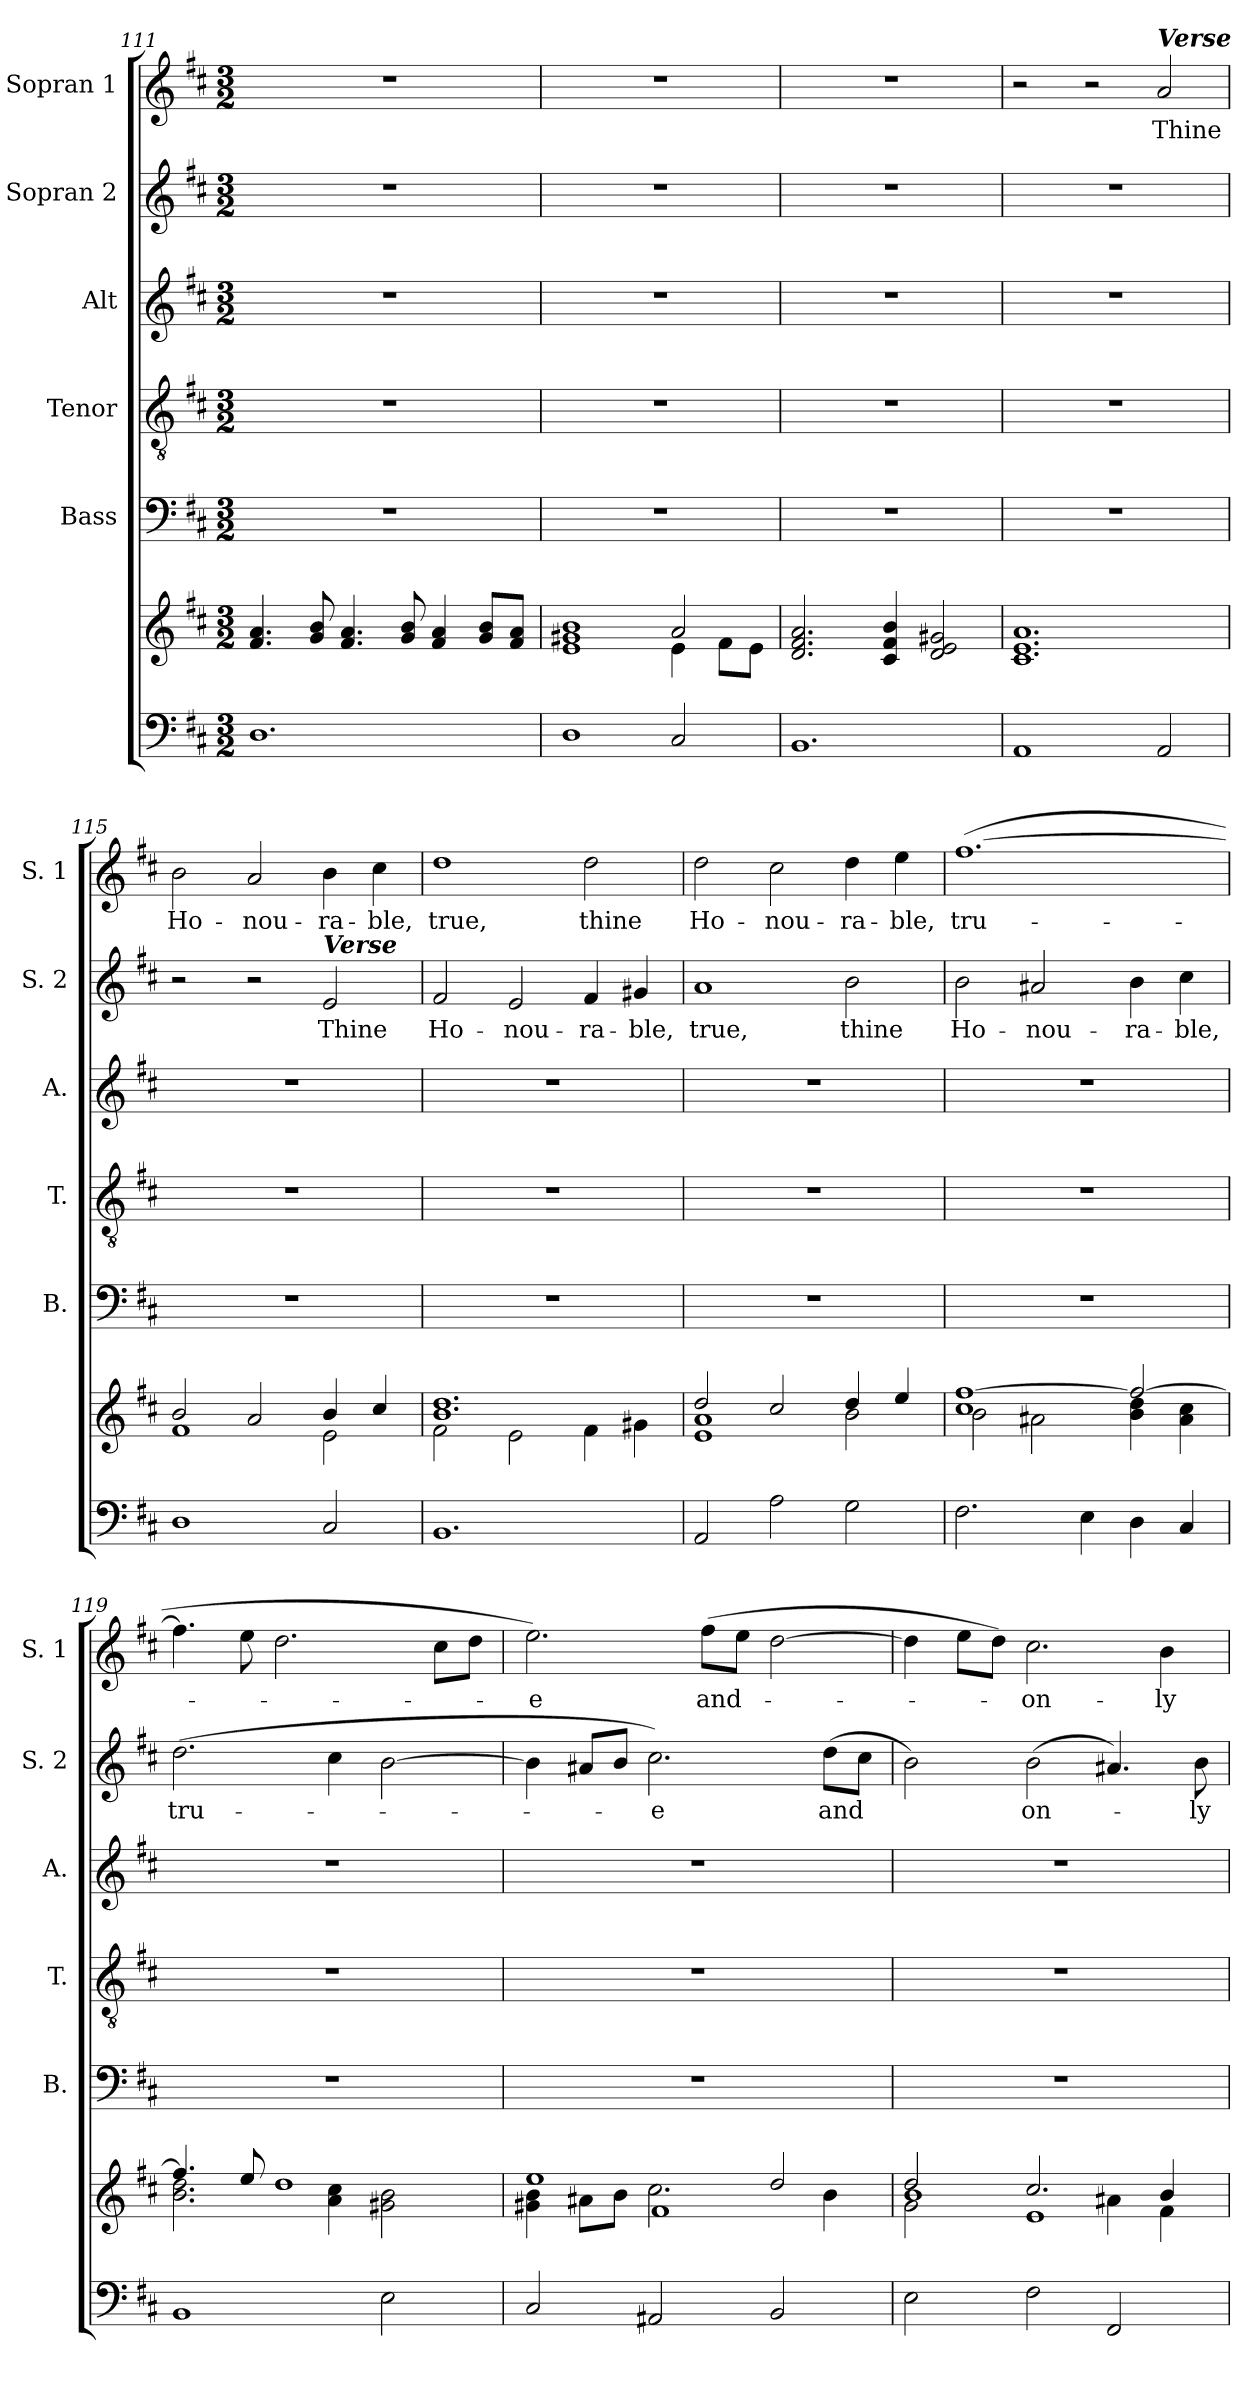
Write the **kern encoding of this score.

**kern	**kern	**kern	**kern	**kern	**kern	**text	**kern	**text
*part6	*part6	*part5	*part4	*part3	*part2	*part2	*part1	*part1
*staff7	*staff6	*staff5	*staff4	*staff3	*staff2	*staff2	*staff1	*staff1
*	*	*I"Bass	*I"Tenor	*I"Alt	*I"Sopran 2	*	*I"Sopran 1	*
*	*	*I'B.	*I'T.	*I'A.	*I'S. 2	*	*I'S. 1	*
*clefF4	*clefG2	*clefF4	*clefGv2	*clefG2	*clefG2	*	*clefG2	*
*k[f#c#]	*k[f#c#]	*k[f#c#]	*k[f#c#]	*k[f#c#]	*k[f#c#]	*	*k[f#c#]	*
*D:	*D:	*D:	*D:	*D:	*D:	*	*D:	*
*M3/2	*M3/2	*M3/2	*M3/2	*M3/2	*M3/2	*	*M3/2	*
=111	=111	=111	=111	=111	=111	=111	=111	=111
1.D	4.f#/ 4.a/	1.r	1.r	1.r	1.r	.	1.r	.
.	8g/ 8b/	.	.	.	.	.	.	.
.	4.f#/ 4.a/	.	.	.	.	.	.	.
.	8g/ 8b/	.	.	.	.	.	.	.
.	4f#/ 4a/	.	.	.	.	.	.	.
.	8g/ 8b/L	.	.	.	.	.	.	.
.	8f#/ 8a/J	.	.	.	.	.	.	.
=112	=112	=112	=112	=112	=112	=112	=112	=112
*	*^	*	*	*	*	*	*	*
1D	1e 1g#X 1b	1ryy	1.r	1.r	1.r	1.r	.	1.r	.
2C#/	2a/	4e\	.	.	.	.	.	.	.
.	.	8f#\L	.	.	.	.	.	.	.
.	.	8e\J	.	.	.	.	.	.	.
*	*v	*v	*	*	*	*	*	*	*
=113	=113	=113	=113	=113	=113	=113	=113	=113
1.BB	2.d/ 2.f#/ 2.a/	1.r	1.r	1.r	1.r	.	1.r	.
.	4c#/ 4f#/ 4b/	.	.	.	.	.	.	.
.	2d/ 2e/ 2g#X/	.	.	.	.	.	.	.
!!LO:LB:g=z
=114	=114	=114	=114	=114	=114	=114	=114	=114
1AA	1.c# 1.e 1.a	1.r	1.r	1.r	1.r	.	2r	.
.	.	.	.	.	.	.	2r	.
!	!	!	!	!	!	!	!LO:TX:a:Bi:t=Verse	!
!	!	!	!	!	!	!	!	!LO:LY:b
2AA/	.	.	.	.	.	.	2a/	Thine
=115	=115	=115	=115	=115	=115	=115	=115	=115
*	*^	*	*	*	*	*	*	*
!	!	!	!	!	!	!	!	!	!LO:LY:b
1D	2b/	1f#	1.r	1.r	1.r	2r	.	2b\	Ho-
!	!	!	!	!	!	!	!	!	!LO:LY:b
.	2a/	.	.	.	.	2r	.	2a/	-nou-
!	!	!	!	!	!	!LO:TX:a:Bi:t=Verse	!	!	!
!	!	!	!	!	!	!	!LO:LY:b	!	!LO:LY:b
2C#/	4b/	2e\	.	.	.	2e/	Thine	4b\	-ra-
!	!	!	!	!	!	!	!	!	!LO:LY:b
.	4cc#/	.	.	.	.	.	.	4cc#\	-ble,
=116	=116	=116	=116	=116	=116	=116	=116	=116	=116
!	!	!	!	!	!	!	!LO:LY:b	!	!LO:LY:b
1.BB	1.b 1.dd	2f#\	1.r	1.r	1.r	2f#/	Ho-	1dd	true,
!	!	!	!	!	!	!	!LO:LY:b	!	!
.	.	2e\	.	.	.	2e/	-nou-	.	.
!	!	!	!	!	!	!	!LO:LY:b	!	!LO:LY:b
.	.	4f#\	.	.	.	4f#/	-ra-	2dd\	thine
!	!	!	!	!	!	!	!LO:LY:b	!	!
.	.	4g#X\	.	.	.	4g#X/	-ble,	.	.
=117	=117	=117	=117	=117	=117	=117	=117	=117	=117
!	!	!	!	!	!	!	!LO:LY:b	!	!LO:LY:b
2AA/	2dd/	1e 1a	1.r	1.r	1.r	1a	true,	2dd\	Ho-
!	!	!	!	!	!	!	!	!	!LO:LY:b
2A\	2cc#/	.	.	.	.	.	.	2cc#\	-nou-
!	!	!	!	!	!	!	!LO:LY:b	!	!LO:LY:b
2G\	4dd/	2b\	.	.	.	2b\	thine	4dd\	-ra-
!	!	!	!	!	!	!	!	!	!LO:LY:b
.	4ee/	.	.	.	.	.	.	4ee\	-ble,
=118	=118	=118	=118	=118	=118	=118	=118	=118	=118
!	!	!	!	!	!	!	!LO:LY:b	!	!LO:LY:b
2.F#\	1cc# [>1ff#	2b\	1.r	1.r	1.r	2b\	Ho-	(>[1.ff#	tru-
!	!	!	!	!	!	!	!LO:LY:b	!	!
.	.	2a#X\	.	.	.	2a#X/	-nou-	.	.
4E\	.	.	.	.	.	.	.	.	.
!	!	!	!	!	!	!	!LO:LY:b	!	!
4D\	2ff#/_	4b\ 4dd\	.	.	.	4b\	-ra-	.	.
!	!	!	!	!	!	!	!LO:LY:b	!	!
4C#/	.	4a#\ 4cc#\	.	.	.	4cc#\	-ble,	.	.
=119	=119	=119	=119	=119	=119	=119	=119	=119	=119
!	!	!	!	!	!	!	!LO:LY:b	!	!
1BB	4.ff#/]	2.b\ 2.dd\	1.r	1.r	1.r	(>2.dd\	tru-	4.ff#\]	.
.	8ee/	.	.	.	.	.	.	8ee\	.
.	1dd	.	.	.	.	.	.	2.dd\	.
.	.	4a\ 4cc#\	.	.	.	4cc#\	.	.	.
2E\	.	2g#X\ 2b\	.	.	.	[2b\	.	.	.
.	.	.	.	.	.	.	.	8cc#\L	.
.	.	.	.	.	.	.	.	8dd\J	.
!!LO:PB:g=z
=120	=120	=120	=120	=120	=120	=120	=120	=120	=120
*	*	*^	*	*	*	*	*	*	*
!	!	!	!	!	!	!	!	!	!	!LO:LY:b
2C#/	1ee	4g#X\ 4b\	2ryy	1.r	1.r	1.r	4b\]	.	2.ee\)	-e
.	.	8a#X\L	.	.	.	.	8a#X/L	.	.	.
.	.	8b\J	.	.	.	.	8b/J	.	.	.
!	!	!	!	!	!	!	!	!LO:LY:b	!	!
2AA#X/	.	2.cc#\	1f#	.	.	.	2.cc#\)	-e	.	.
!	!	!	!	!	!	!	!	!	!	!LO:LY:b
.	.	.	.	.	.	.	.	.	(>8ff#\L	and-
.	.	.	.	.	.	.	.	.	8ee\J	.
2BB/	2dd/	.	.	.	.	.	.	.	[2dd\	.
!	!	!	!	!	!	!	!	!LO:LY:b	!	!
.	.	4b\	.	.	.	.	(>8dd\L	and	.	.
.	.	.	.	.	.	.	8cc#\J	.	.	.
=121	=121	=121	=121	=121	=121	=121	=121	=121	=121	=121
2E\	2dd/	2g\	1b	1.r	1.r	1.r	2b\)	.	4dd\]	.
.	.	.	.	.	.	.	.	.	8ee\L	.
.	.	.	.	.	.	.	.	.	8dd\J)	.
!	!	!	!	!	!	!	!	!LO:LY:b	!	!LO:LY:b
2F#\	2.cc#/	1e	.	.	.	.	(>2b\	on-	2.cc#\	-on-
2FF#/	.	.	4a#X\	.	.	.	4.a#X/)	.	.	.
!	!	!	!	!	!	!	!	!	!	!LO:LY:b
.	4b/	.	4f#\	.	.	.	.	.	4b\	-ly
!	!	!	!	!	!	!	!	!LO:LY:b	!	!
.	.	.	.	.	.	.	8b\	-ly	.	.
*	*v	*v	*v	*	*	*	*	*	*	*
=	=	=	=	=	=	=	=	=
*-	*-	*-	*-	*-	*-	*-	*-	*-
